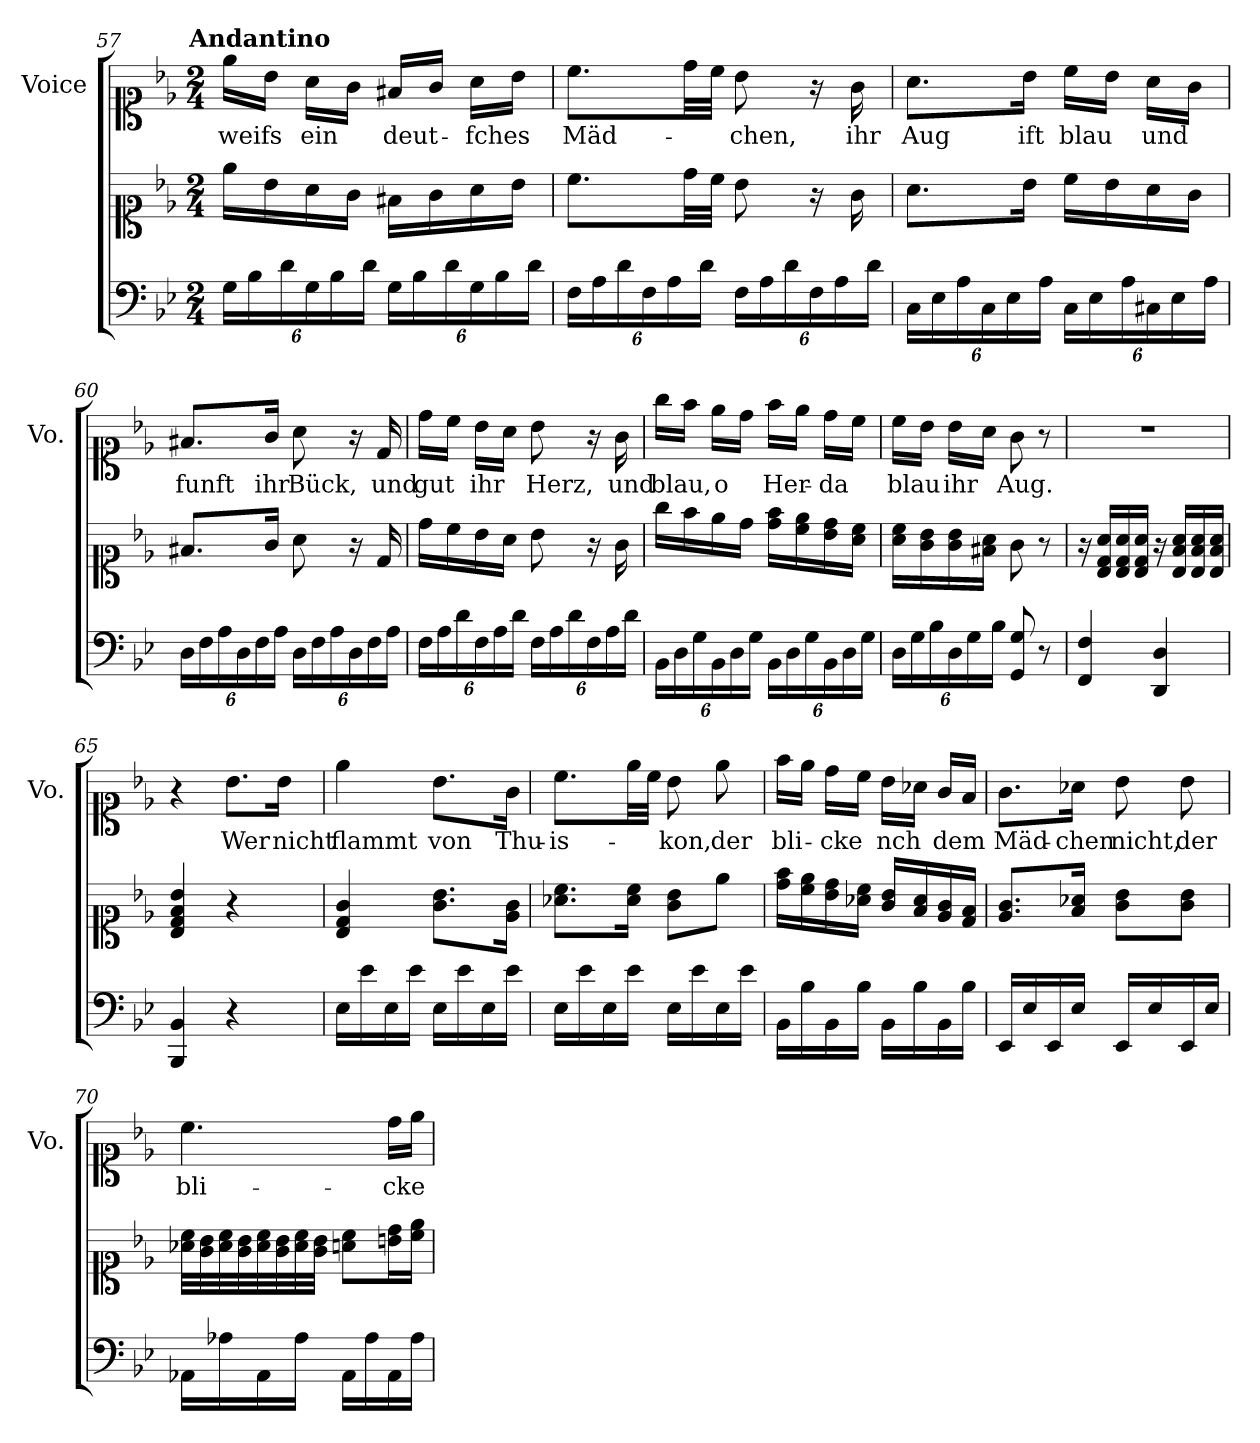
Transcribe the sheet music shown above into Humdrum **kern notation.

**kern	**kern	**kern	**text
*part2	*part2	*part1	*part1
*staff3	*staff2	*staff1	*staff1
*	*	*I"Voice	*
*	*	*I'Vo.	*
!!LO:LB:g=z
*clefF4	*clefC1	*clefC1	*
*k[b-e-]	*k[b-e-]	*k[b-e-]	*
!!LO:TX:omd:t=Andantino
*M2/4	*M2/4	*M2/4	*
*MM94	*MM94	*MM94	*
*Xbrackettup	*	*	*
=57	=57	=57	=57
24G\LL	16ee-\LL	16ee-\LL	weifs
24B-\	.	.	.
.	16b-\	16b-\JJ	.
24d\	.	.	.
24G\	16a\	16a\LL	ein
24B-\	.	.	.
.	16g\JJ	16g\JJ	.
24d\JJ	.	.	.
24G\LL	16f#X\LL	16f#X/LL	deut-
24B-\	.	.	.
.	16g\	16g/JJ	.
24d\	.	.	.
24G\	16a\	16a\LL	-fches
24B-\	.	.	.
.	16b-\JJ	16b-\JJ	.
24d\JJ	.	.	.
=58	=58	=58	=58
24F\LL	8.cc\L	8.cc\L	Mäd-
24A\	.	.	.
24d\	.	.	.
24F\	.	.	.
24A\	.	.	.
.	32dd\LL	32dd\LL	.
24d\JJ	.	.	.
.	32cc\JJJ	32cc\JJJ	.
24F\LL	8b-\	8b-\	-chen,
24A\	.	.	.
24d\	.	.	.
24F\	16r	16r	.
24A\	.	.	.
.	16g\	16g\	ihr
24d\JJ	.	.	.
=59	=59	=59	=59
24C\LL	8.a\L	8.a\L	Aug
24E-\	.	.	.
24A\	.	.	.
24C\	.	.	.
24E-\	.	.	.
.	16b-\Jk	16b-\Jk	ift
24A\JJ	.	.	.
24C\LL	16cc\LL	16cc\LL	blau
24E-\	.	.	.
.	16b-\	16b-\JJ	.
24A\	.	.	.
24C#X\	16a\	16a\LL	und
24E-\	.	.	.
.	16g\JJ	16g\JJ	.
24A\JJ	.	.	.
!!LO:LB:g=z
=60	=60	=60	=60
24D\LL	8.f#X/L	8.f#X/L	funft
24F\	.	.	.
24A\	.	.	.
24D\	.	.	.
24F\	.	.	.
.	16g/Jk	16g/Jk	ihr
24A\JJ	.	.	.
24D\LL	8a\	8a\	Bück,
24F\	.	.	.
24A\	.	.	.
24D\	16r	16r	.
24F\	.	.	.
.	16d/	16d/	und
24A\JJ	.	.	.
=61	=61	=61	=61
24F\LL	16dd\LL	16dd\LL	gut
24A\	.	.	.
.	16cc\	16cc\JJ	.
24d\	.	.	.
24F\	16b-\	16b-\LL	ihr
24A\	.	.	.
.	16a\JJ	16a\JJ	.
24d\JJ	.	.	.
24F\LL	8b-\	8b-\	Herz,
24A\	.	.	.
24d\	.	.	.
24F\	16r	16r	.
24A\	.	.	.
.	16g\	16g\	und
24d\JJ	.	.	.
=62	=62	=62	=62
24BB-\LL	16gg\LL	16gg\LL	blau,
24D\	.	.	.
.	16ff\	16ff\JJ	.
24G\	.	.	.
24BB-\	16ee-\	16ee-\LL	o
24D\	.	.	.
.	16dd\JJ	16dd\JJ	.
24G\JJ	.	.	.
24BB-\LL	16dd\ 16ff\LL	16ff\LL	Her-
24D\	.	.	.
.	16cc\ 16ee-\	16ee-\JJ	.
24G\	.	.	.
24BB-\	16b-\ 16dd\	16dd\LL	-da
24D\	.	.	.
.	16a\ 16cc\JJ	16cc\JJ	.
24G\JJ	.	.	.
=63	=63	=63	=63
24D\LL	16a\ 16cc\LL	16cc\LL	blau
24G\	.	.	.
.	16g\ 16b-\	16b-\JJ	.
24B-\	.	.	.
24D\	16g\ 16b-\	16b-\LL	ihr
24G\	.	.	.
.	16f#X\ 16a\JJ	16a\JJ	.
24B-\JJ	.	.	.
8GG/ 8G/	8g\	8g\	Aug.
8r	8r	8r	.
!!LO:LB:g=z
=64	=64	=64	=64
4FF/ 4F/	16r	2r	.
.	16B-/ 16d/ 16a/LL	.	.
.	16B-/ 16d/ 16a/	.	.
.	16B-/ 16d/ 16a/JJ	.	.
4DD/ 4D/	16r	.	.
.	16B-/ 16f/ 16a/LL	.	.
.	16B-/ 16f/ 16a/	.	.
.	16B-/ 16f/ 16a/JJ	.	.
=65	=65	=65	=65
4BBB-/ 4BB-/	4B-/ 4d/ 4f/ 4b-/	4r	.
*	*	*MM144	*
4r	4r	8.b-\L	Wer
.	.	16b-\Jk	nicht
=66	=66	=66	=66
16E-\LL	4B-/ 4d/ 4g/	4ee-\	flammt
16e-\	.	.	.
16E-\	.	.	.
16e-\JJ	.	.	.
16E-\LL	8.g\ 8.b-\L	8.b-\L	von
16e-\	.	.	.
16E-\	.	.	.
16e-\JJ	16e-\ 16g\Jk	16g\Jk	Thu-
=67	=67	=67	=67
16E-\LL	8.a-X\ 8.cc\L	8.cc\L	-is-
16e-\	.	.	.
16E-\	.	.	.
16e-\JJ	16a-\ 16cc\Jk	32ee-\LL	.
.	.	32cc\JJJ	.
16E-\LL	8g\ 8b-\L	8b-\	-kon,
16e-\	.	.	.
16E-\	8ee-\J	8ee-\	der
16e-\JJ	.	.	.
=68	=68	=68	=68
16BB-\LL	16dd\ 16ff\LL	16ff\LL	bli-
16B-\	16cc\ 16ee-\	16ee-\JJ	.
16BB-\	16b-\ 16dd\	16dd\LL	-cke
16B-\JJ	16a-X\ 16cc\JJ	16cc\JJ	.
16BB-\LL	16g/ 16b-/LL	16b-\LL	nch
16B-\	16f/ 16a-/	16a-X\JJ	.
16BB-\	16e-/ 16g/	16g/LL	dem
16B-\JJ	16d/ 16f/JJ	16f/JJ	.
!!LO:PB:g=z
=69	=69	=69	=69
16EE-/LL	8.e-/ 8.g/L	8.g\L	Mäd-
16E-/	.	.	.
16EE-/	.	.	.
16E-/JJ	16f/ 16a-X/Jk	16a-X\Jk	-chen
16EE-/LL	8g\ 8b-\L	8b-\	nicht,
16E-/	.	.	.
16EE-/	8g\ 8b-\J	8b-\	der
16E-/JJ	.	.	.
=70	=70	=70	=70
16AA-X\LL	32a-X\ 32cc\LLL	4.cc\	bli-
.	32g\ 32b-\	.	.
16A-X\	32a-\ 32cc\	.	.
.	32g\ 32b-\	.	.
16AA-\	32a-\ 32cc\	.	.
.	32g\ 32b-\	.	.
16A-\JJ	32a-\ 32cc\	.	.
.	32g\ 32b-\JJJ	.	.
16AA-\LL	8an\ 8cc\L	.	.
16A-\	.	.	.
16AA-\	16bn\ 16dd\L	16dd\LL	-cke
16A-\JJ	16cc\ 16ee-\JJ	16ee-\JJ	.
=	=	=	=
*-	*-	*-	*-
